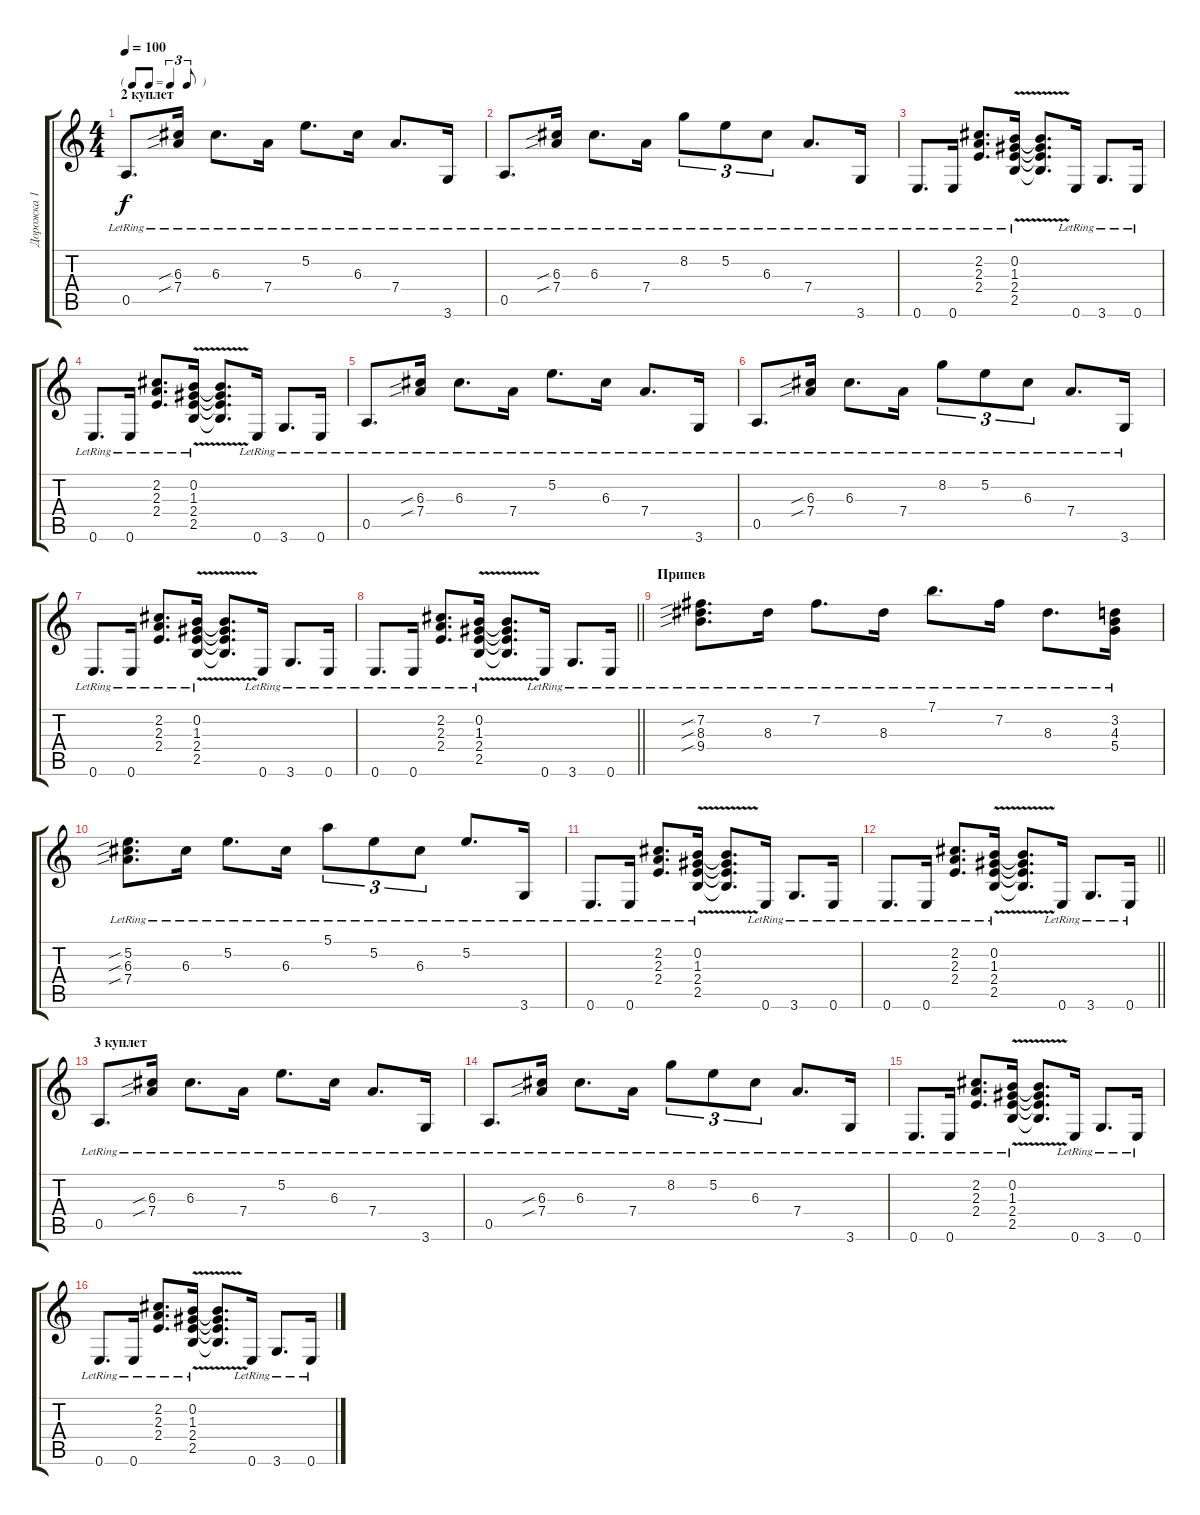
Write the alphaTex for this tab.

\track ("Дорожка 1" "Дорожка 1") {instrument acousticguitarsteel}
\staff {score tabs}
\tuning (E4 B3 G3 D3 A2 E2) {hide}
\ts (4 4)
\tf triplet8th
\section ("" "2 куплет")
\tempo 100
\clef g2
\ks c
0.5{lr}.8{d dy f} (6.3{sib lr} 7.4{sib lr}).16 6.3{lr}.8{d} 7.4{lr}.16 5.2{lr}.8{d} 6.3{lr}.16 7.4{lr}.8{d} 3.6{lr}.16 |
0.5{lr}.8{d} (6.3{sib lr} 7.4{sib lr}).16 6.3{lr}.8{d} 7.4{lr}.16 8.2{lr}.8{tu (3 2)} 5.2{lr}.8{tu (3 2)} 6.3{lr}.8{tu (3 2)} 7.4{lr}.8{d} 3.6{lr}.16 |
0.6{lr}.8{d} 0.6{lr}.16 (2.2{lr} 2.3{lr} 2.4{lr}).8{d} (0.2{v lr} 1.3{v lr} 2.4{v lr} 2.5{v lr}).16 (0.2{t} 1.3{t} 2.4{t} 2.5{t}).8{d} 0.6{lr}.16 3.6{lr}.8{d} 0.6{lr}.16 |
0.6{lr}.8{d} 0.6{lr}.16 (2.2{lr} 2.3{lr} 2.4{lr}).8{d} (0.2{v lr} 1.3{v lr} 2.4{v lr} 2.5{v lr}).16 (0.2{t} 1.3{t} 2.4{t} 2.5{t}).8{d} 0.6{lr}.16 3.6{lr}.8{d} 0.6{lr}.16 |
0.5{lr}.8{d} (6.3{sib lr} 7.4{sib lr}).16 6.3{lr}.8{d} 7.4{lr}.16 5.2{lr}.8{d} 6.3{lr}.16 7.4{lr}.8{d} 3.6{lr}.16 |
0.5{lr}.8{d} (6.3{sib lr} 7.4{sib lr}).16 6.3{lr}.8{d} 7.4{lr}.16 8.2{lr}.8{tu (3 2)} 5.2{lr}.8{tu (3 2)} 6.3{lr}.8{tu (3 2)} 7.4{lr}.8{d} 3.6{lr}.16 |
0.6{lr}.8{d} 0.6{lr}.16 (2.2{lr} 2.3{lr} 2.4{lr}).8{d} (0.2{v lr} 1.3{v lr} 2.4{v lr} 2.5{v lr}).16 (0.2{t} 1.3{t} 2.4{t} 2.5{t}).8{d} 0.6{lr}.16 3.6{lr}.8{d} 0.6{lr}.16 |
\barLineRight lightlight
0.6{lr}.8{d} 0.6{lr}.16 (2.2{lr} 2.3{lr} 2.4{lr}).8{d} (0.2{v lr} 1.3{v lr} 2.4{v lr} 2.5{v lr}).16 (0.2{t} 1.3{t} 2.4{t} 2.5{t}).8{d} 0.6{lr}.16 3.6{lr}.8{d} 0.6{lr}.16 |
\section ("" "Припев")
(7.2{sib lr} 8.3{sib lr} 9.4{sib lr}).8{d} 8.3{lr}.16 7.2{lr}.8{d} 8.3{lr}.16 7.1{lr}.8{d} 7.2{lr}.16 8.3{lr}.8{d} (3.2{lr} 4.3{lr} 5.4{lr}).16 |
(5.2{sib lr} 6.3{sib lr} 7.4{sib lr}).8{d} 6.3{lr}.16 5.2{lr}.8{d} 6.3{lr}.16 5.1{lr}.8{tu (3 2)} 5.2{lr}.8{tu (3 2)} 6.3{lr}.8{tu (3 2)} 5.2{lr}.8{d} 3.6{lr}.16 |
0.6{lr}.8{d} 0.6{lr}.16 (2.2{lr} 2.3{lr} 2.4{lr}).8{d} (0.2{v lr} 1.3{v lr} 2.4{v lr} 2.5{v lr}).16 (0.2{t} 1.3{t} 2.4{t} 2.5{t}).8{d} 0.6{lr}.16 3.6{lr}.8{d} 0.6{lr}.16 |
\barLineRight lightlight
0.6{lr}.8{d} 0.6{lr}.16 (2.2{lr} 2.3{lr} 2.4{lr}).8{d} (0.2{v lr} 1.3{v lr} 2.4{v lr} 2.5{v lr}).16 (0.2{t} 1.3{t} 2.4{t} 2.5{t}).8{d} 0.6{lr}.16 3.6{lr}.8{d} 0.6{lr}.16 |
\section ("" "3 куплет")
0.5{lr}.8{d} (6.3{sib lr} 7.4{sib lr}).16 6.3{lr}.8{d} 7.4{lr}.16 5.2{lr}.8{d} 6.3{lr}.16 7.4{lr}.8{d} 3.6{lr}.16 |
0.5{lr}.8{d} (6.3{sib lr} 7.4{sib lr}).16 6.3{lr}.8{d} 7.4{lr}.16 8.2{lr}.8{tu (3 2)} 5.2{lr}.8{tu (3 2)} 6.3{lr}.8{tu (3 2)} 7.4{lr}.8{d} 3.6{lr}.16 |
0.6{lr}.8{d} 0.6{lr}.16 (2.2{lr} 2.3{lr} 2.4{lr}).8{d} (0.2{v lr} 1.3{v lr} 2.4{v lr} 2.5{v lr}).16 (0.2{t} 1.3{t} 2.4{t} 2.5{t}).8{d} 0.6{lr}.16 3.6{lr}.8{d} 0.6{lr}.16 |
0.6{lr}.8{d} 0.6{lr}.16 (2.2{lr} 2.3{lr} 2.4{lr}).8{d} (0.2{v lr} 1.3{v lr} 2.4{v lr} 2.5{v lr}).16 (0.2{t} 1.3{t} 2.4{t} 2.5{t}).8{d} 0.6{lr}.16 3.6{lr}.8{d} 0.6{lr}.16
